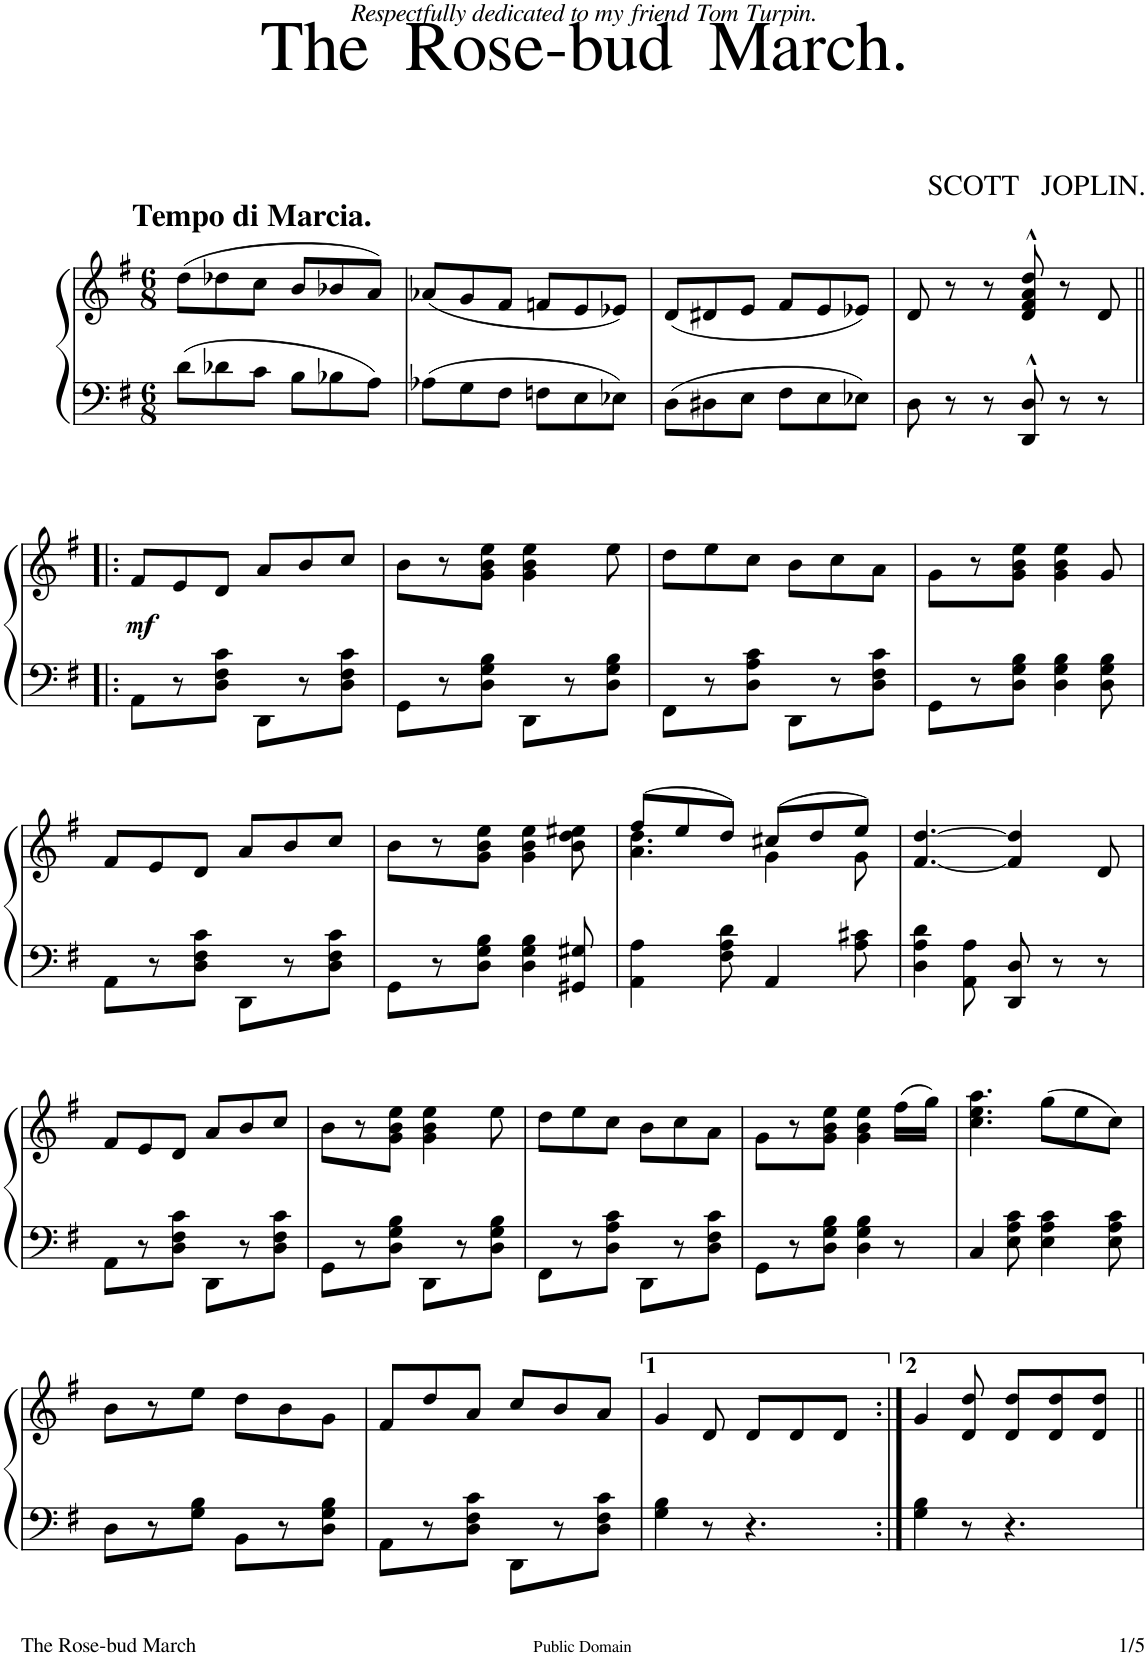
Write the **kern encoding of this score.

**kern	**kern	**dynam
*part1	*part1	*part1
*staff2	*staff1	*staff1/2
*I"Piano	*	*
*I'Pno.	*	*
*clefF4	*clefG2	*
*k[f#]	*k[f#]	*
*G:	*G:	*
*M6/8	*M6/8	*
=1	=1	=1
!	!LO:TX:a:B:t=Tempo di Marcia.	!
8d\L	(8dd\L	.
8d-X\	8dd-X\	.
8c\J	8cc\J	.
8B\L	8b/L	.
8B-X\	8b-X/	.
8A\J	8a/J)	.
=2	=2	=2
8A-X\L	(8a-X/L	.
8G\	8g/	.
8F#\J	8f#/J	.
8Fn\L	8fn/L	.
8E\	8e/	.
8E-X\J	8e-X/J)	.
=3	=3	=3
8D\L	(8d/L	.
8D#X\	8d#X/	.
8E\J	8e/J	.
8F#\L	8f#/L	.
8E\	8e/	.
8E-X\J	8e-X/J)	.
=4	=4	=4
8D\	8d/	.
8r	8r	.
8r	8r	.
8DD/^^ 8D/^^	8d/^^ 8f#/^^ 8a/^^ 8dd/^^	.
8r	8r	.
8r	8d/	.
!!LO:LB:g=z
=5!|:	=5!|:	=5!|:
!	!	!LO:DY:b
8AA\L	8f#/L	mf
8r	8e/	.
8D\ 8F#\ 8c\J	8d/J	.
8DD\L	8a/L	.
8r	8b/	.
8D\ 8F#\ 8c\J	8cc/J	.
=6	=6	=6
8GG\L	8b\L	.
8r	8r	.
8D\ 8G\ 8B\J	8g\ 8b\ 8ee\J	.
8DD\L	4g\ 4b\ 4ee\	.
8r	.	.
8D\ 8G\ 8B\J	8ee\	.
=7	=7	=7
8FF#\L	8dd\L	.
8r	8ee\	.
8D\ 8A\ 8c\J	8cc\J	.
8DD\L	8b\L	.
8r	8cc\	.
8D\ 8F#\ 8c\J	8a\J	.
=8	=8	=8
8GG\L	8g\L	.
8r	8r	.
8D\ 8G\ 8B\J	8g\ 8b\ 8ee\J	.
4D\ 4G\ 4B\	4g\ 4b\ 4ee\	.
8D\ 8G\ 8B\	8g/	.
!!LO:LB:g=z
=9	=9	=9
8AA\L	8f#/L	.
8r	8e/	.
8D\ 8F#\ 8c\J	8d/J	.
8DD\L	8a/L	.
8r	8b/	.
8D\ 8F#\ 8c\J	8cc/J	.
=10	=10	=10
8GG\L	8b\L	.
8r	8r	.
8D\ 8G\ 8B\J	8g\ 8b\ 8ee\J	.
4D\ 4G\ 4B\	4g\ 4b\ 4ee\	.
8GG#X/ 8G#X/	8b\ 8dd\ 8ee#X\	.
=11	=11	=11
*	*^	*
4AA\ 4A\	(8ff#/L	4.a\ 4.dd\	.
.	8ee/	.	.
8F#\ 8A\ 8d\	8dd/J)	.	.
4AA/	(8cc#X/L	4g\	.
.	8dd/	.	.
8A\ 8c#X\	8ee/J)	8g\	.
*	*v	*v	*
=12	=12	=12
4D\ 4A\ 4d\	[4.f#/ [4.dd/	.
8AA\ 8A\	.	.
8DD/ 8D/	4f#/] 4dd/]	.
8r	.	.
8r	8d/	.
!!LO:LB:g=z
=13	=13	=13
8AA\L	8f#/L	.
8r	8e/	.
8D\ 8F#\ 8c\J	8d/J	.
8DD\L	8a/L	.
8r	8b/	.
8D\ 8F#\ 8c\J	8cc/J	.
=14	=14	=14
8GG\L	8b\L	.
8r	8r	.
8D\ 8G\ 8B\J	8g\ 8b\ 8ee\J	.
8DD\L	4g\ 4b\ 4ee\	.
8r	.	.
8D\ 8G\ 8B\J	8ee\	.
=15	=15	=15
8FF#\L	8dd\L	.
8r	8ee\	.
8D\ 8A\ 8c\J	8cc\J	.
8DD\L	8b\L	.
8r	8cc\	.
8D\ 8F#\ 8c\J	8a\J	.
=16	=16	=16
8GG\L	8g\L	.
8r	8r	.
8D\ 8G\ 8B\J	8g\ 8b\ 8ee\J	.
4D\ 4G\ 4B\	4g\ 4b\ 4ee\	.
8r	(16ff#\LL	.
.	16gg\JJ)	.
=17	=17	=17
4C/	4.cc\ 4.ee\ 4.aa\	.
8E\ 8A\ 8c\	.	.
4E\ 4A\ 4c\	(8gg\L	.
.	8ee\	.
8E\ 8A\ 8c\	8cc\J)	.
!!LO:LB:g=z
=18	=18	=18
8D\L	8b\L	.
8r	8r	.
8G\ 8B\J	8ee\J	.
8BB\L	8dd\L	.
8r	8b\	.
8D\ 8G\ 8B\J	8g\J	.
=19	=19	=19
8AA\L	8f#/L	.
8r	8dd/	.
8D\ 8F#\ 8c\J	8a/J	.
8DD\L	8cc/L	.
8r	8b/	.
8D\ 8F#\ 8c\J	8a/J	.
=20	=20	=20
4G\ 4B\	4g/	.
8r	8d/	.
4.r	8d/L	.
.	8d/	.
.	8d/J	.
=21:|!	=21:|!	=21:|!
4G\ 4B\	4g/	.
8r	8d/ 8dd/	.
4.r	8d/ 8dd/L	.
.	8d/ 8dd/	.
.	8d/ 8dd/J	.
=||	=||	=||
*-	*-	*-
